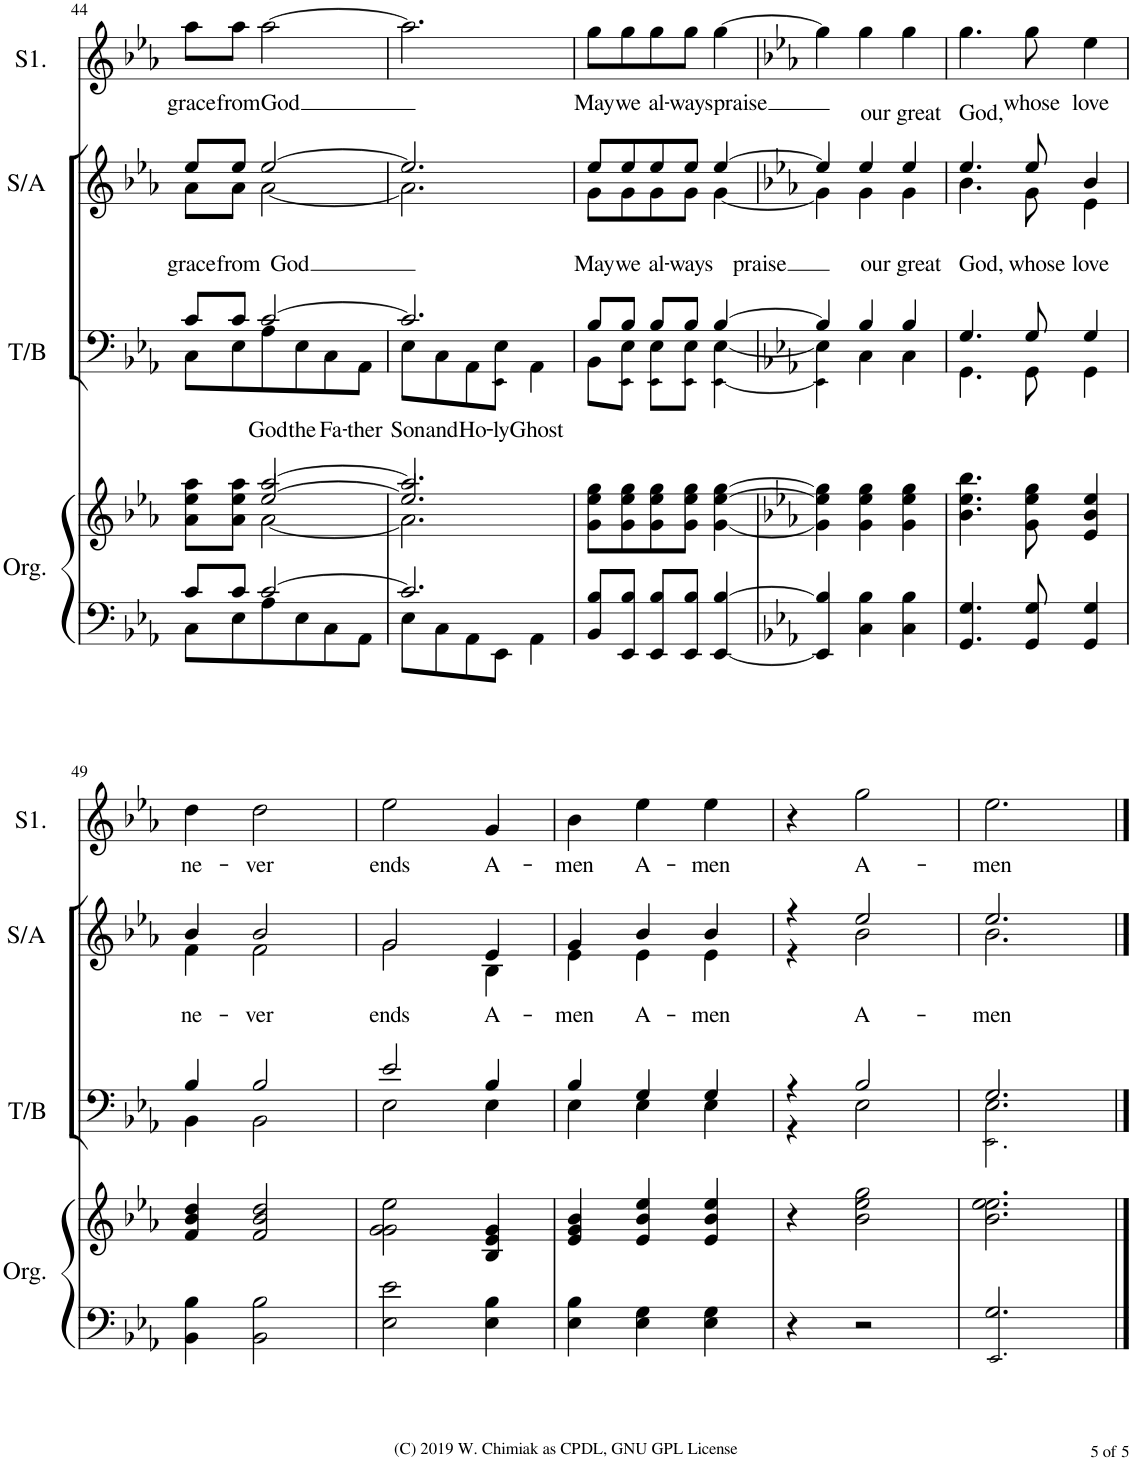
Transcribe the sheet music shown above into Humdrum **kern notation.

**kern	**kern	**kern	**text	**kern	**text	**kern	**text
*part4	*part4	*part3	*part3	*part2	*part2	*part1	*part1
*staff5	*staff4	*staff3	*staff3	*staff2	*staff2	*staff1	*staff1
*I"Organ	*	*I"Tenor/ Bass	*	*I"Soprano/Alto	*	*I"Soprano 1	*
*I'Org.	*	*I'T/B	*	*I'S/A	*	*I'S1.	*
!!LO:PB:g=z
*clefF4	*clefG2	*clefF4	*	*clefG2	*	*clefG2	*
*k[b-e-a-]	*k[b-e-a-]	*k[b-e-a-]	*	*k[b-e-a-]	*	*k[b-e-a-]	*
*M3/4	*M3/4	*M3/4	*	*M3/4	*	*M3/4	*
=44	=44	=44	=44	=44	=44	=44	=44
*^	*^	*^	*	*	*	*	*
*	*	*	*^	*	*	*	*	*	*	*
!	!	!	!	!	!	!	!	!	!LO:LY:b	!	!LO:LY:b
*	*	*	*	*	*	*	*	*^	*	*	*
8c/L	8C\L	8a-\ 8ee-\ 8aa-\L	4ryy	4ryy	8c/L	8C\L	.	8ee-/L	8a-\L	grace	8aa-\L	grace
!	!	!	!	!	!	!	!	!	!	!LO:LY:b	!	!LO:LY:b
8c/J	8E-\	8a-\ 8ee-\ 8aa-\J	.	.	8c/J	8E-\	.	8ee-/J	8a-\J	from	8aa-\J	from
!	!	!	!	!	!	!	!LO:LY:b	!	!	!LO:LY:b	!	!LO:LY:b
[2c/	8A-\	[2ee-/	[2a-\	[2aa-/	[2c/	8A-\	God	[2ee-/	[2a-\	God	[2aa-\	God
!	!	!	!	!	!	!	!LO:LY:b	!	!	!	!	!
.	8E-\	.	.	.	.	8E-\	the	.	.	.	.	.
!	!	!	!	!	!	!	!LO:LY:b	!	!	!	!	!
.	8C\	.	.	.	.	8C\	Fa-	.	.	.	.	.
!	!	!	!	!	!	!	!LO:LY:b	!	!	!	!	!
.	8AA-\J	.	.	.	.	8AA-\J	-ther	.	.	.	.	.
=45	=45	=45	=45	=45	=45	=45	=45	=45	=45	=45	=45	=45
!	!	!	!	!	!	!	!LO:LY:b	!	!	!	!	!
2.c/]	8E-\L	2.ee-/]	2.a-\]	2.aa-/]	2.c/]	8E-\L	Son	2.ee-/]	2.a-\]	.	2.aa-\]	.
!	!	!	!	!	!	!	!LO:LY:b	!	!	!	!	!
.	8C\	.	.	.	.	8C\	and	.	.	.	.	.
!	!	!	!	!	!	!	!LO:LY:b	!	!	!	!	!
.	8AA-\	.	.	.	.	8AA-\	Ho-	.	.	.	.	.
!	!	!	!	!	!	!	!LO:LY:b	!	!	!	!	!
.	8EE-\J	.	.	.	.	8EE-!\ 8E-\J	-ly	.	.	.	.	.
!	!	!	!	!	!	!	!LO:LY:b	!	!	!	!	!
.	4AA-\	.	.	.	.	4AA-\	Ghost	.	.	.	.	.
*	*	*v	*v	*v	*	*	*	*	*	*	*	*
=46	=46	=46	=46	=46	=46	=46	=46	=46	=46	=46
!	!	!	!	!	!	!	!	!LO:LY:b	!	!LO:LY:b
*v	*v	*	*	*	*	*	*	*	*	*
8BB-/ 8B-/L	8g\ 8ee-\ 8gg\L	8B-/L	8BB-\L	.	8ee-/L	8g\L	May	8gg\L	May
!	!	!	!	!	!	!	!LO:LY:b	!	!LO:LY:b
8EE-/ 8B-/J	8g\ 8ee-\ 8gg\	8B-/J	8EE-!\ 8E-\J	.	8ee-/	8g\	we	8gg\	we
!	!	!	!	!	!	!	!LO:LY:b	!	!LO:LY:b
8EE-/ 8B-/L	8g\ 8ee-\ 8gg\	8B-/L	8EE-!\ 8E-\L	.	8ee-/	8g\	al-	8gg\	al-
!	!	!	!	!	!	!	!LO:LY:b	!	!LO:LY:b
8EE-/ 8B-/J	8g\ 8ee-\ 8gg\J	8B-/J	8EE-!\ 8E-\J	.	8ee-/J	8g\J	-ways	8gg\J	-ways
!	!	!	!	!	!	!	!LO:LY:b	!	!LO:LY:b
[4EE-/ [4B-/	[4g\ [4ee-\ [4gg\	[4B-/	[4EE-!\ [4E-\	.	[4ee-/	[4g\	praise	[4gg\	praise
=47	=47	=47	=47	=47	=47	=47	=47	=47	=47
*k[b-e-a-]	*k[b-e-a-]	*k[b-e-a-]	*	*	*k[b-e-a-]	*	*	*k[b-e-a-]	*
4EE-/] 4B-/]	4g\] 4ee-\] 4gg\]	4B-/]	4EE-!\] 4E-\]	.	4ee-/]	4g\]	.	4gg\]	.
!	!	!	!	!	!	!	!LO:LY:b	!	!LO:LY:b
4C\ 4B-\	4g\ 4ee-\ 4gg\	4B-/	4C\	.	4ee-/	4g\	our	4gg\	our
!	!	!	!	!	!	!	!LO:LY:b	!	!LO:LY:b
4C\ 4B-\	4g\ 4ee-\ 4gg\	4B-/	4C\	.	4ee-/	4g\	great	4gg\	great
=48	=48	=48	=48	=48	=48	=48	=48	=48	=48
!	!	!	!	!	!	!	!LO:LY:b	!	!LO:LY:b
4.GG/ 4.G/	4.b-\ 4.ee-\ 4.bb-\	4.G/	4.GG\	.	4.ee-/	4.b-\	God,	4.gg\	God,
!	!	!	!	!	!	!	!LO:LY:b	!	!LO:LY:b
8GG/ 8G/	8g\ 8ee-\ 8gg\	8G/	8GG\	.	8ee-/	8g\	whose	8gg\	whose
!	!	!	!	!	!	!	!LO:LY:b	!	!LO:LY:b
4GG/ 4G/	4e-/ 4b-/ 4ee-/	4G/	4GG\	.	4b-/	4e-\	love	4ee-\	love
!!LO:LB:g=z
=49	=49	=49	=49	=49	=49	=49	=49	=49	=49
!	!	!	!	!	!	!	!LO:LY:b	!	!LO:LY:b
4BB-\ 4B-\	4f/ 4b-/ 4dd/	4B-/	4BB-\	.	4b-/	4f\	ne-	4dd\	ne-
!	!	!	!	!	!	!	!LO:LY:b	!	!LO:LY:b
2BB-\ 2B-\	2f/ 2b-/ 2dd/	2B-/	2BB-\	.	2b-/	2f\	-ver	2dd\	-ver
=50	=50	=50	=50	=50	=50	=50	=50	=50	=50
!	!	!	!	!	!	!	!LO:LY:b	!	!LO:LY:b
2E-\ 2e-\	2g\ 2g\ 2ee-\	2e-/	2E-\	.	2g/	2g\	ends	2ee-\	ends
!	!	!	!	!	!	!	!LO:LY:b	!	!LO:LY:b
4E-\ 4B-\	4B-/ 4e-/ 4g/	4B-/	4E-\	.	4e-/	4B-\	A-	4g/	A-
=51	=51	=51	=51	=51	=51	=51	=51	=51	=51
!	!	!	!	!	!	!	!LO:LY:b	!	!LO:LY:b
4E-\ 4B-\	4e-/ 4g/ 4b-/	4B-/	4E-\	.	4g/	4e-\	-men	4b-\	-men
!	!	!	!	!	!	!	!LO:LY:b	!	!LO:LY:b
4E-\ 4G\	4e-/ 4b-/ 4ee-/	4G/	4E-\	.	4b-/	4e-\	A-	4ee-\	A-
!	!	!	!	!	!	!	!LO:LY:b	!	!LO:LY:b
4E-\ 4G\	4e-/ 4b-/ 4ee-/	4G/	4E-\	.	4b-/	4e-\	-men	4ee-\	-men
=52	=52	=52	=52	=52	=52	=52	=52	=52	=52
4r	4r	4r	4r	.	4r	4r	.	4r	.
!	!	!	!	!	!	!	!LO:LY:b	!	!LO:LY:b
2r	2b-\ 2ee-\ 2gg\	2B-/	2E-\	.	2ee-/	2b-\	A-	2gg\	A-
=53	=53	=53	=53	=53	=53	=53	=53	=53	=53
!	!	!	!	!	!	!	!LO:LY:b	!	!LO:LY:b
2.EE-!/ 2.G/	2.b-\ 2.ee-\ 2.ee-\	2.G/	2.EE-!\ 2.E-\	.	2.ee-/	2.b-\	-men	2.ee-\	-men
*	*	*v	*v	*	*	*	*	*	*
*	*	*	*	*v	*v	*	*	*
==	==	==	==	==	==	==	==
*-	*-	*-	*-	*-	*-	*-	*-
